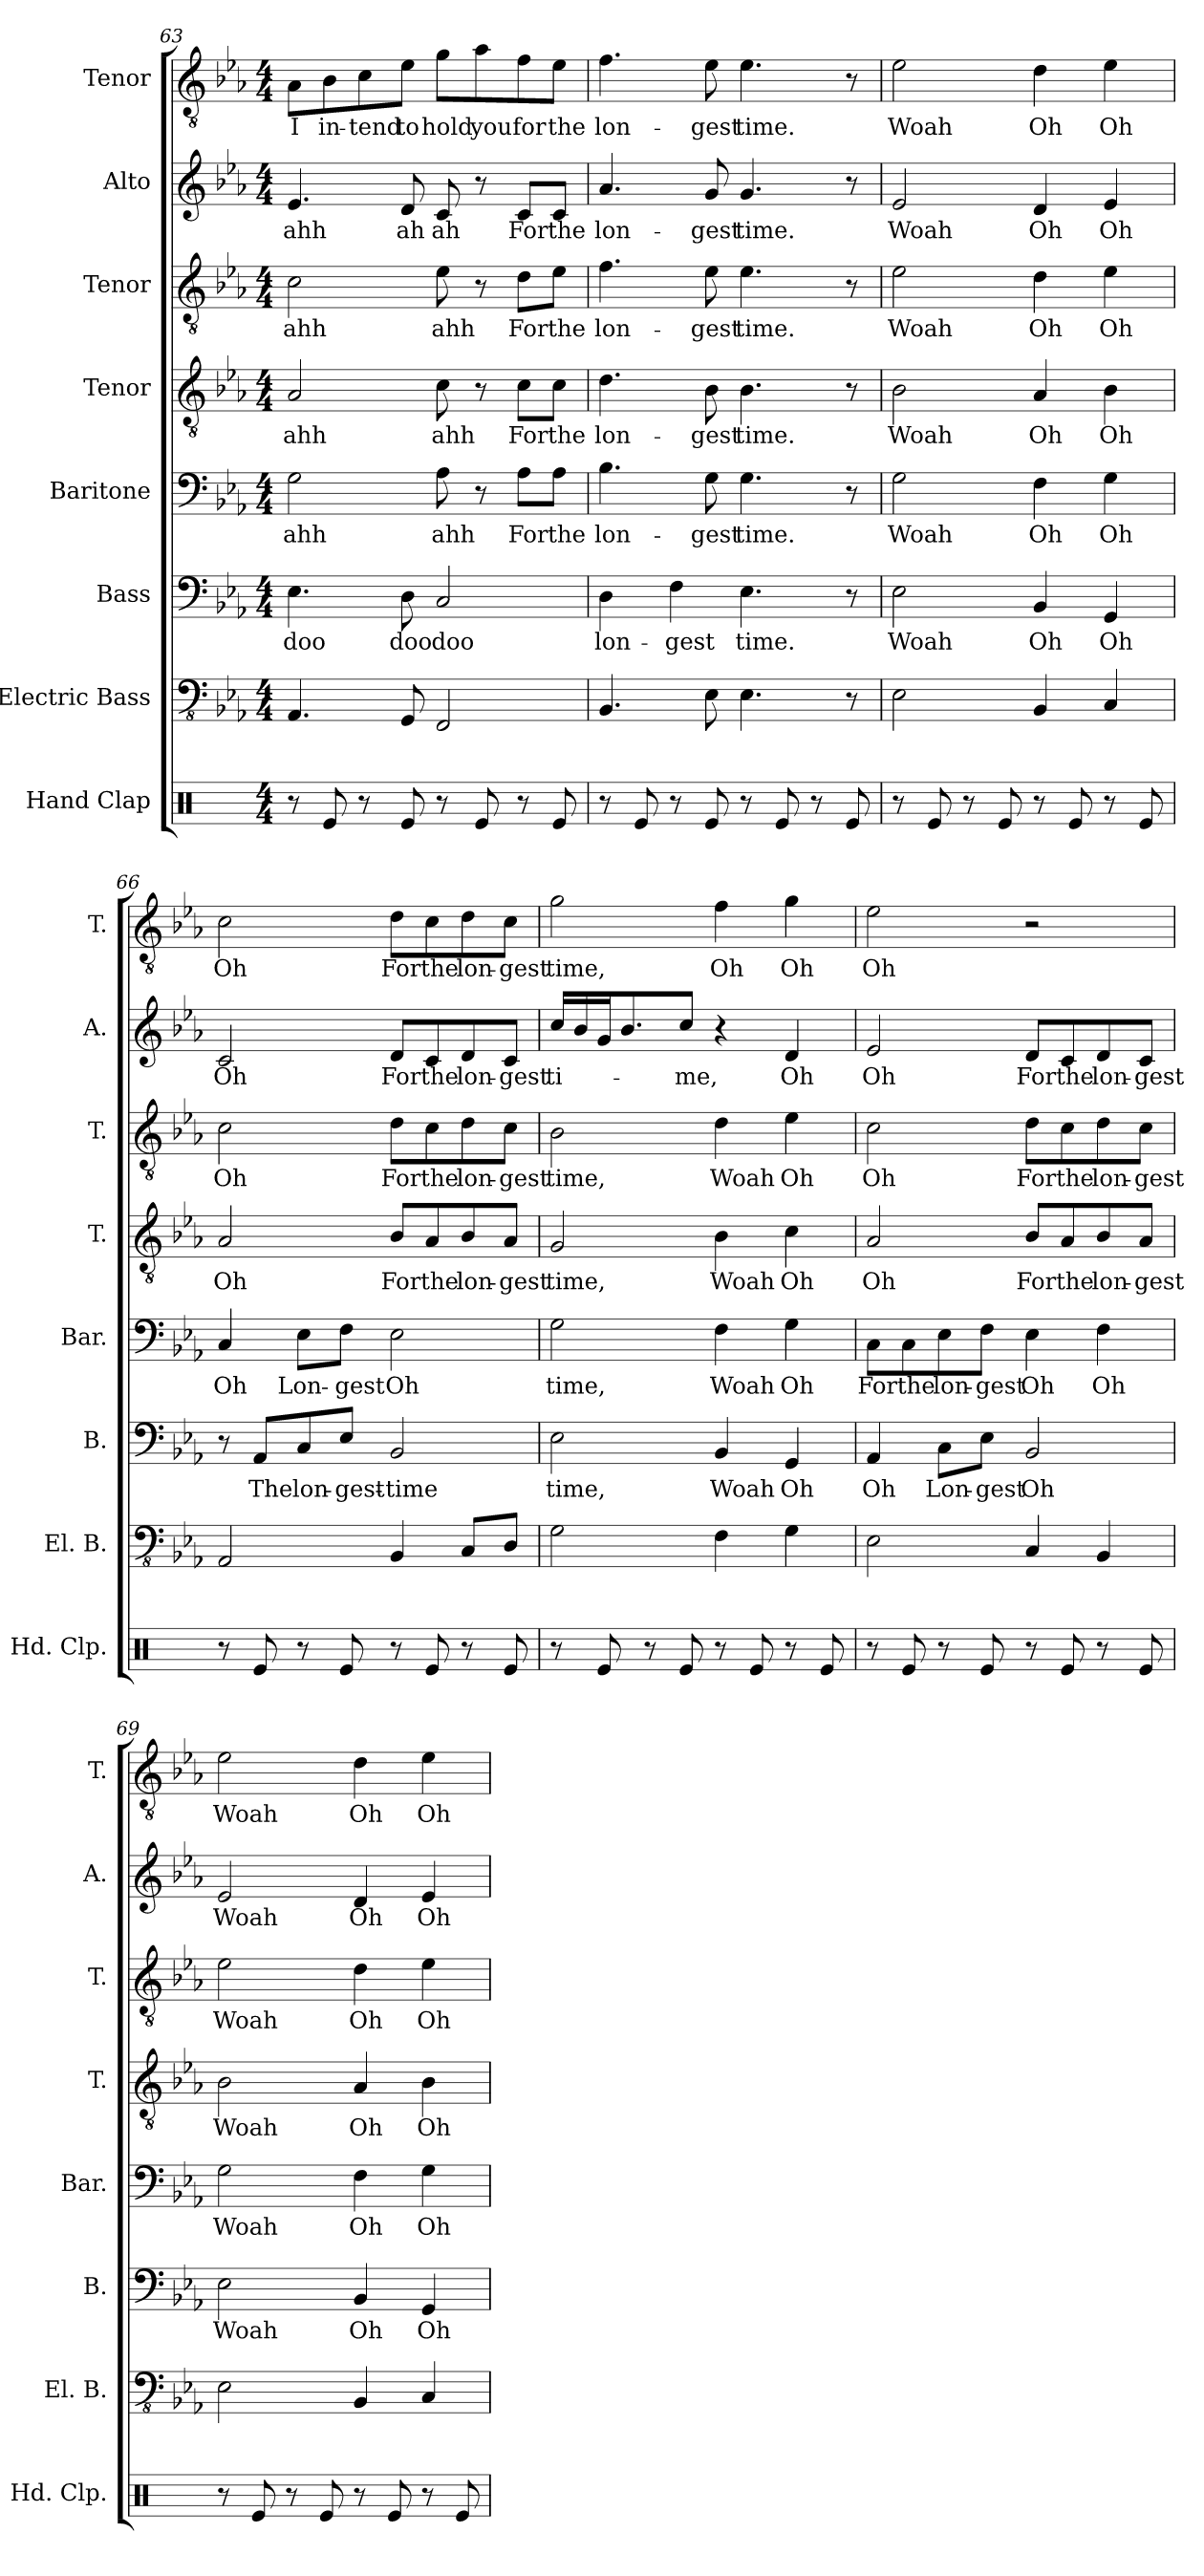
**kern	**kern	**kern	**text	**kern	**text	**kern	**text	**kern	**text	**kern	**text	**kern	**text
*part8	*part7	*part6	*part6	*part5	*part5	*part4	*part4	*part3	*part3	*part2	*part2	*part1	*part1
*staff8	*staff7	*staff6	*staff6	*staff5	*staff5	*staff4	*staff4	*staff3	*staff3	*staff2	*staff2	*staff1	*staff1
*I"Hand Clap	*I"Electric Bass	*I"Bass	*	*I"Baritone	*	*I"Tenor	*	*I"Tenor	*	*I"Alto	*	*I"Tenor	*
*I'Hd. Clp.	*I'El. B.	*I'B.	*	*I'Bar.	*	*I'T.	*	*I'T.	*	*I'A.	*	*I'T.	*
*clefX	*clefFv4	*clefF4	*	*clefF4	*	*clefGv2	*	*clefGv2	*	*clefG2	*	*clefGv2	*
*k[]	*k[b-e-a-]	*k[b-e-a-]	*	*k[b-e-a-]	*	*k[b-e-a-]	*	*k[b-e-a-]	*	*k[b-e-a-]	*	*k[b-e-a-]	*
*M4/4	*M4/4	*M4/4	*	*M4/4	*	*M4/4	*	*M4/4	*	*M4/4	*	*M4/4	*
=63	=63	=63	=63	=63	=63	=63	=63	=63	=63	=63	=63	=63	=63
8r	4.AAA-/	4.E-\	doo	2G\	ahh	2A-/	ahh	2c\	ahh	4.e-/	ahh	8A-\L	I
8Re/	.	.	.	.	.	.	.	.	.	.	.	8B-\	in-
8r	.	.	.	.	.	.	.	.	.	.	.	8c\	-tend
8Re/	8GGG/	8D\	doo	.	.	.	.	.	.	8d/	ah	8e-\J	to
8r	2FFF/	2C/	doo	8A-\	ahh	8c\	ahh	8e-\	ahh	8c/	ah	8g\L	hold
8Re/	.	.	.	8r	.	8r	.	8r	.	8r	.	8a-\	you
8r	.	.	.	8A-\L	For	8c\L	For	8d\L	For	8c/L	For	8f\	for
8Re/	.	.	.	8A-\J	the	8c\J	the	8e-\J	the	8c/J	the	8e-\J	the
=64	=64	=64	=64	=64	=64	=64	=64	=64	=64	=64	=64	=64	=64
8r	4.BBB-/	4D\	lon-	4.B-\	lon-	4.d\	lon-	4.f\	lon-	4.a-/	lon-	4.f\	lon-
8Re/	.	.	.	.	.	.	.	.	.	.	.	.	.
8r	.	4F\	-gest	.	.	.	.	.	.	.	.	.	.
8Re/	8EE-\	.	.	8G\	-gest	8B-\	-gest	8e-\	-gest	8g/	-gest	8e-\	-gest
8r	4.EE-\	4.E-\	time.	4.G\	time.	4.B-\	time.	4.e-\	time.	4.g/	time.	4.e-\	time.
8Re/	.	.	.	.	.	.	.	.	.	.	.	.	.
8r	.	.	.	.	.	.	.	.	.	.	.	.	.
8Re/	8r	8r	.	8r	.	8r	.	8r	.	8r	.	8r	.
!!LO:PB:g=z
=65	=65	=65	=65	=65	=65	=65	=65	=65	=65	=65	=65	=65	=65
8r	2EE-\	2E-\	Woah	2G\	Woah	2B-\	Woah	2e-\	Woah	2e-/	Woah	2e-\	Woah
8Re/	.	.	.	.	.	.	.	.	.	.	.	.	.
8r	.	.	.	.	.	.	.	.	.	.	.	.	.
8Re/	.	.	.	.	.	.	.	.	.	.	.	.	.
8r	4BBB-/	4BB-/	Oh	4F\	Oh	4A-/	Oh	4d\	Oh	4d/	Oh	4d\	Oh
8Re/	.	.	.	.	.	.	.	.	.	.	.	.	.
8r	4CC/	4GG/	Oh	4G\	-Oh	4B-\	Oh	4e-\	Oh	4e-/	Oh	4e-\	Oh
8Re/	.	.	.	.	.	.	.	.	.	.	.	.	.
=66	=66	=66	=66	=66	=66	=66	=66	=66	=66	=66	=66	=66	=66
8r	2AAA-/	8r	.	4C/	Oh	2A-/	Oh	2c\	Oh	2c/	Oh	2c\	Oh
8Re/	.	8AA-/L	The	.	.	.	.	.	.	.	.	.	.
8r	.	8C/	lon-	8E-\L	Lon-	.	.	.	.	.	.	.	.
8Re/	.	8E-/J	-gest-	8F\J	-gest	.	.	.	.	.	.	.	.
8r	4BBB-/	2BB-/	-time	2E-\	Oh	8B-/L	For	8d\L	For	8d/L	For	8d\L	For
8Re/	.	.	.	.	.	8A-/	the	8c\	the	8c/	the	8c\	the
8r	8CC/L	.	.	.	.	8B-/	lon-	8d\	lon-	8d/	lon-	8d\	lon-
8Re/	8DD/J	.	.	.	.	8A-/J	-gest	8c\J	-gest	8c/J	-gest	8c\J	-gest
=67	=67	=67	=67	=67	=67	=67	=67	=67	=67	=67	=67	=67	=67
8r	2GG\	2E-\	time,	2G\	time,	2G/	time,	2B-\	time,	16cc/LL	ti-	2g\	time,
.	.	.	.	.	.	.	.	.	.	16b-/	.	.	.
8Re/	.	.	.	.	.	.	.	.	.	16g/J	.	.	.
.	.	.	.	.	.	.	.	.	.	8.b-/	.	.	.
8r	.	.	.	.	.	.	.	.	.	.	.	.	.
8Re/	.	.	.	.	.	.	.	.	.	8cc/J	-me,	.	.
8r	4FF\	4BB-/	Woah	4F\	Woah	4B-\	Woah	4d\	Woah	4r	.	4f\	Oh
8Re/	.	.	.	.	.	.	.	.	.	.	.	.	.
8r	4GG\	4GG/	Oh	4G\	Oh	4c\	Oh	4e-\	Oh	4d/	Oh	4g\	Oh
8Re/	.	.	.	.	.	.	.	.	.	.	.	.	.
!!LO:PB:g=z
=68	=68	=68	=68	=68	=68	=68	=68	=68	=68	=68	=68	=68	=68
8r	2EE-\	4AA-/	Oh	8C\L	For	2A-/	Oh	2c\	Oh	2e-/	Oh	2e-\	Oh
8Re/	.	.	.	8C\	the	.	.	.	.	.	.	.	.
8r	.	8C\L	Lon-	8E-\	lon-	.	.	.	.	.	.	.	.
8Re/	.	8E-\J	-gest	8F\J	-gest	.	.	.	.	.	.	.	.
8r	4CC/	2BB-/	Oh	4E-\	Oh	8B-/L	For	8d\L	For	8d/L	For	2r	.
8Re/	.	.	.	.	.	8A-/	the	8c\	the	8c/	the	.	.
8r	4BBB-/	.	.	4F\	Oh	8B-/	lon-	8d\	lon-	8d/	lon-	.	.
8Re/	.	.	.	.	.	8A-/J	-gest	8c\J	-gest	8c/J	-gest	.	.
=69	=69	=69	=69	=69	=69	=69	=69	=69	=69	=69	=69	=69	=69
8r	2EE-\	2E-\	Woah	2G\	Woah	2B-\	Woah	2e-\	Woah	2e-/	Woah	2e-\	Woah
8Re/	.	.	.	.	.	.	.	.	.	.	.	.	.
8r	.	.	.	.	.	.	.	.	.	.	.	.	.
8Re/	.	.	.	.	.	.	.	.	.	.	.	.	.
8r	4BBB-/	4BB-/	Oh	4F\	Oh	4A-/	Oh	4d\	Oh	4d/	Oh	4d\	Oh
8Re/	.	.	.	.	.	.	.	.	.	.	.	.	.
8r	4CC/	4GG/	Oh	4G\	-Oh	4B-\	Oh	4e-\	Oh	4e-/	Oh	4e-\	Oh
8Re/	.	.	.	.	.	.	.	.	.	.	.	.	.
=	=	=	=	=	=	=	=	=	=	=	=	=	=
*-	*-	*-	*-	*-	*-	*-	*-	*-	*-	*-	*-	*-	*-
